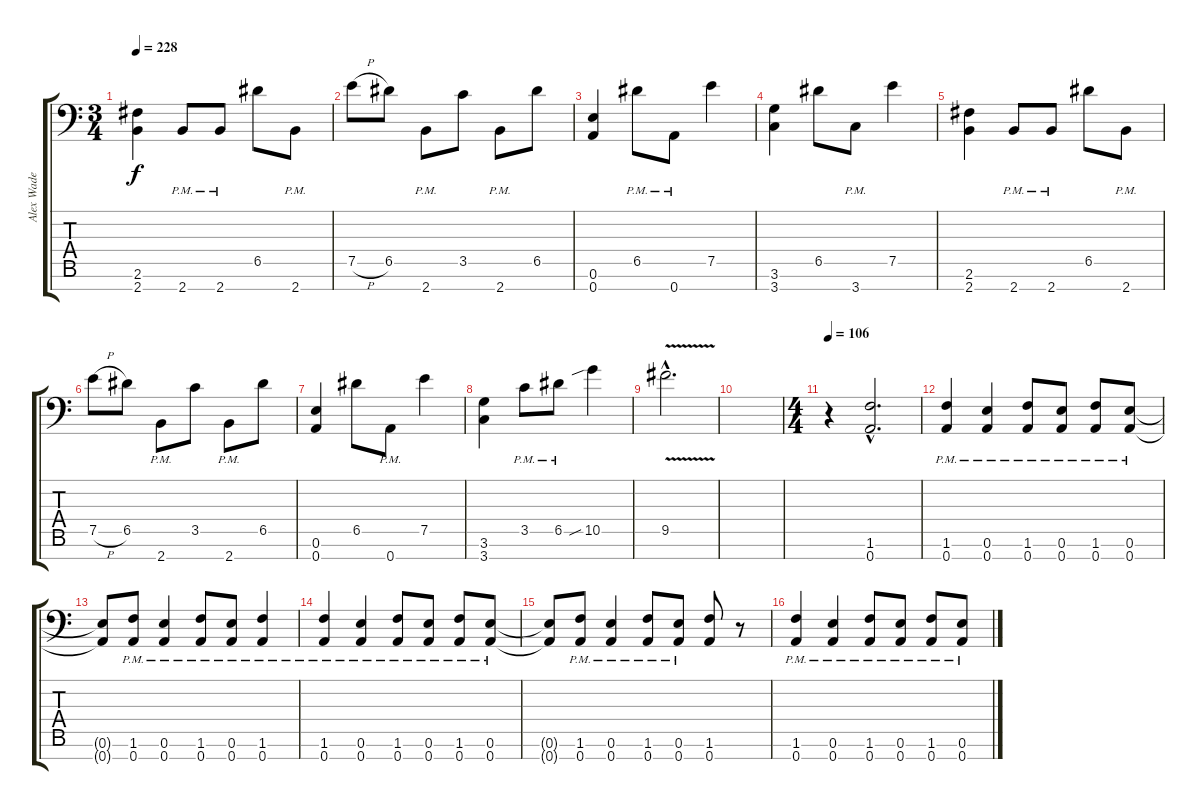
\track ("Alex Wade (Guitar)" "Alex Wade ") {instrument distortionguitar}
\staff {score tabs}
\tuning (E4 B3 G3 D3 A2 E2 A1) {hide}
\ts (3 4)
\tempo 228
\clef f4
\ks c
(2.6 2.7).4{dy f} 2.7{pm}.8 2.7{pm}.8 6.5.8 2.7{pm}.8 |
7.5{h}.8 6.5.8 2.7{pm}.8 3.5.8 2.7{pm}.8 6.5.8 |
(0.6 0.7).4 6.5{pm}.8 0.7{pm}.8 7.5.4 |
(3.6 3.7).4 6.5.8 3.7{pm}.8 7.5.4 |
(2.6 2.7).4 2.7{pm}.8 2.7{pm}.8 6.5.8 2.7{pm}.8 |
7.5{h}.8 6.5.8 2.7{pm}.8 3.5.8 2.7{pm}.8 6.5.8 |
(0.6 0.7).4 6.5.8 0.7{pm}.8 7.5.4 |
(3.6 3.7).4 3.5{pm}.8 6.5{pm}.8 10.5{sib}.4 |
9.5{v hac}.2{d} |
|
\ts (4 4)
\tempo 106
r.4 (1.6{hac} 0.7{hac}).2{d} |
(1.6{pm} 0.7{pm}).4 (0.6{pm} 0.7{pm}).4 (1.6{pm} 0.7{pm}).8 (0.6{pm} 0.7{pm}).8 (1.6{pm} 0.7{pm}).8 (0.6{pm} 0.7{pm}).8 |
(0.6{t} 0.7{t}).8 (1.6{pm} 0.7{pm}).8 (0.6{pm} 0.7{pm}).4 (1.6{pm} 0.7{pm}).8 (0.6{pm} 0.7{pm}).8 (1.6{pm} 0.7{pm}).4 |
(1.6{pm} 0.7{pm}).4 (0.6{pm} 0.7{pm}).4 (1.6{pm} 0.7{pm}).8 (0.6{pm} 0.7{pm}).8 (1.6{pm} 0.7{pm}).8 (0.6{pm} 0.7{pm}).8 |
(0.6{t} 0.7{t}).8 (1.6{pm} 0.7{pm}).8 (0.6{pm} 0.7{pm}).4 (1.6{pm} 0.7{pm}).8 (0.6{pm} 0.7{pm}).8 (1.6 0.7).8 r.8 |
(1.6{pm} 0.7{pm}).4 (0.6{pm} 0.7{pm}).4 (1.6{pm} 0.7{pm}).8 (0.6{pm} 0.7{pm}).8 (1.6{pm} 0.7{pm}).8 (0.6{pm} 0.7{pm}).8
